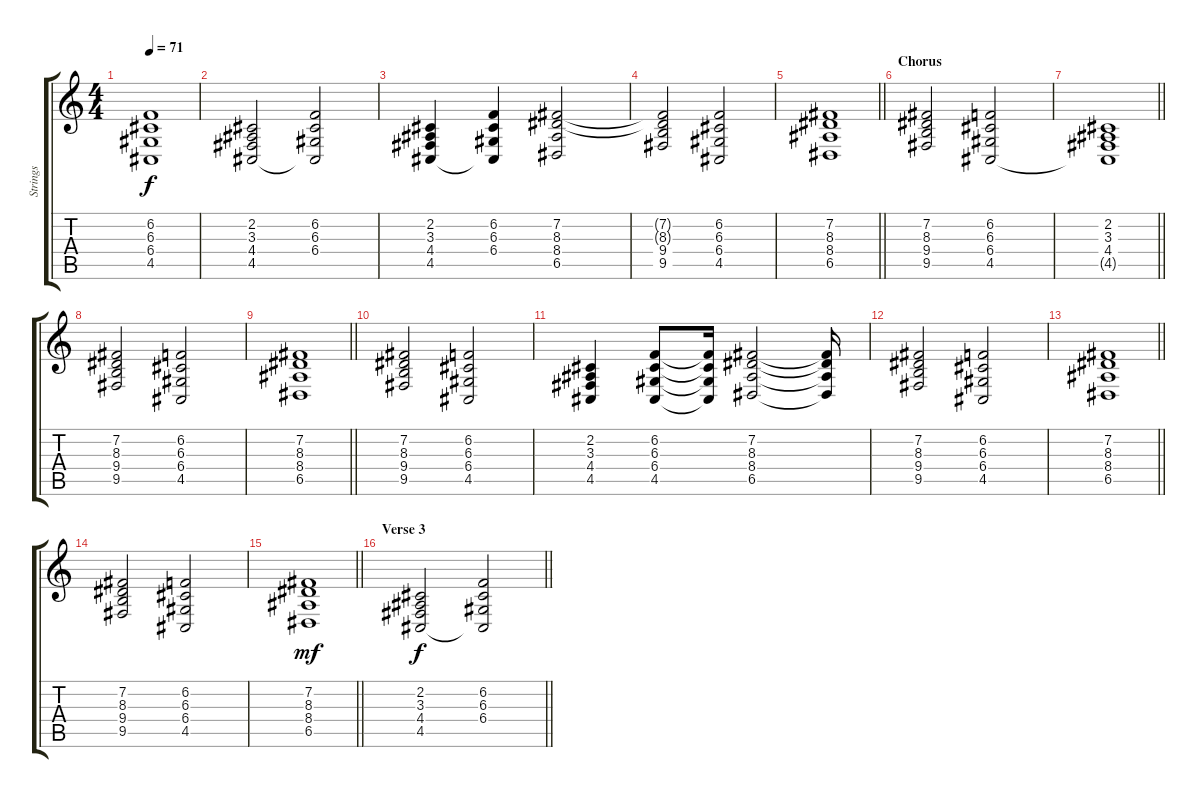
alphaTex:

\track ("Strings" "Strings") {instrument synthstrings1}
\staff {score tabs}
\tuning (E4 B3 G3 D3 A2 E2) {hide}
\ts (4 4)
\tempo 71
\clef g2
\ks c
(6.2 6.3 6.4 4.5).1{dy f} |
(2.2 3.3 4.4 4.5).2 (6.2 6.3 6.4 4.5{t}).2 |
(2.2 3.3 4.4 4.5).4 (6.2 6.3 6.4 4.5{t}).4 (7.2 8.3 8.4 6.5).2 |
(7.2{t} 8.3{t} 9.4 9.5).2 (6.2 6.3 6.4 4.5).2 |
\barLineRight lightlight
(7.2 8.3 8.4 6.5).1 |
\section ("" "Chorus")
(7.2 8.3 9.4 9.5).2 (6.2 6.3 6.4 4.5).2 |
\barLineRight lightlight
(2.2 3.3 4.4 4.5{t}).1 |
(7.2 8.3 9.4 9.5).2 (6.2 6.3 6.4 4.5).2 |
\barLineRight lightlight
(7.2 8.3 8.4 6.5).1 |
(7.2 8.3 9.4 9.5).2 (6.2 6.3 6.4 4.5).2 |
(2.2 3.3 4.4 4.5).4 (6.2 6.3 6.4 4.5).8 (6.2{t} 6.3{t} 6.4{t} 4.5{t}).16 (7.2 8.3 8.4 6.5).2 (7.2{t} 8.3{t} 8.4{t} 6.5{t}).16 |
(7.2 8.3 9.4 9.5).2 (6.2 6.3 6.4 4.5).2 |
\barLineRight lightlight
(7.2 8.3 8.4 6.5).1 |
(7.2 8.3 9.4 9.5).2 (6.2 6.3 6.4 4.5).2 |
\barLineRight lightlight
(7.2 8.3 8.4 6.5).1{dy mf} |
\section ("" "Verse 3")
\barLineRight lightlight
(2.2 3.3 4.4 4.5).2{dy f} (6.2 6.3 6.4 4.5{t}).2
